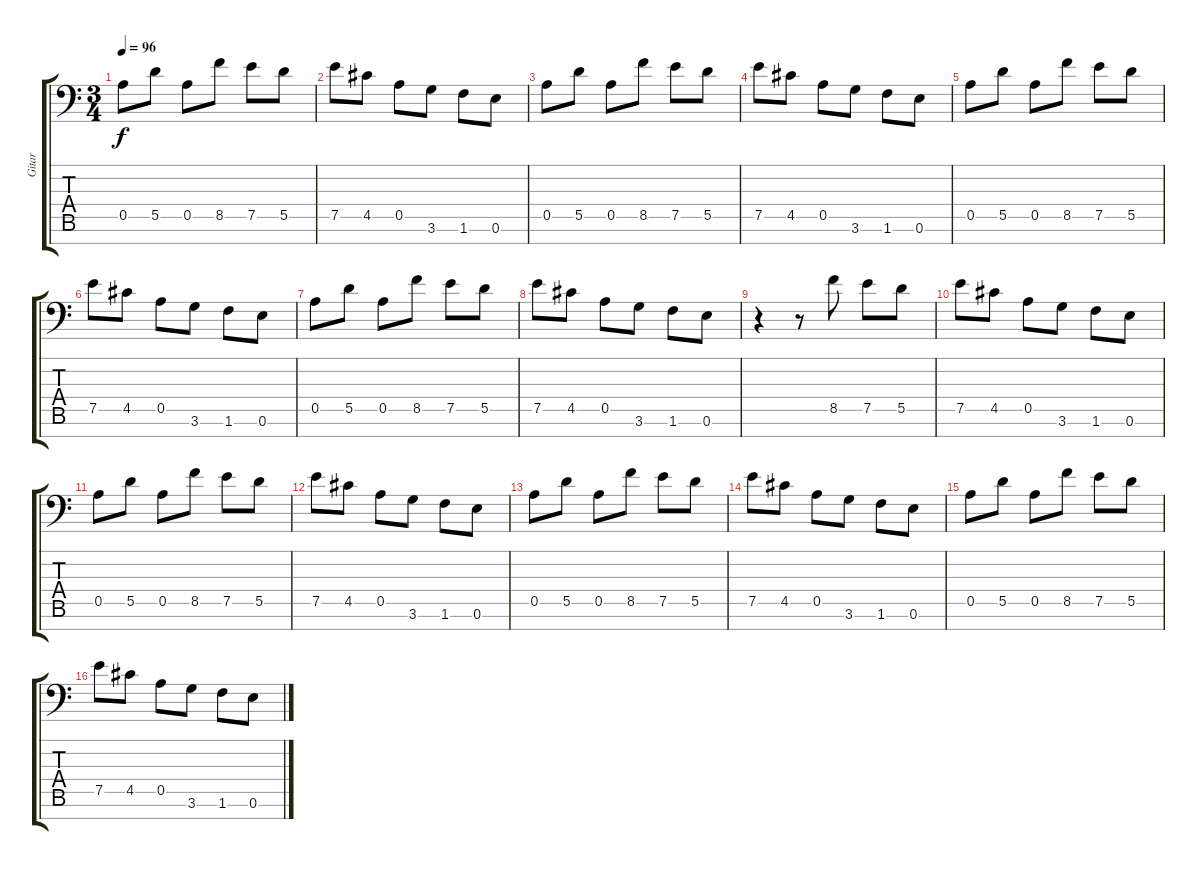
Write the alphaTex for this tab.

\track ("Gitar " "Gitar ") {instrument distortionguitar}
\staff {score tabs}
\tuning (E4 B3 G3 D3 A2 E2 A1) {hide}
\ts (3 4)
\tempo 96
\clef f4
\ks c
0.5.8{dy f} 5.5.8 0.5.8 8.5.8 7.5.8 5.5.8 |
7.5.8 4.5.8 0.5.8 3.6.8 1.6.8 0.6.8 |
0.5.8 5.5.8 0.5.8 8.5.8 7.5.8 5.5.8 |
7.5.8 4.5.8 0.5.8 3.6.8 1.6.8 0.6.8 |
0.5.8 5.5.8 0.5.8 8.5.8 7.5.8 5.5.8 |
7.5.8 4.5.8 0.5.8 3.6.8 1.6.8 0.6.8 |
0.5.8 5.5.8 0.5.8 8.5.8 7.5.8 5.5.8 |
7.5.8 4.5.8 0.5.8 3.6.8 1.6.8 0.6.8 |
r.4 r.8 8.5.8 7.5.8 5.5.8 |
7.5.8 4.5.8 0.5.8 3.6.8 1.6.8 0.6.8 |
0.5.8 5.5.8 0.5.8 8.5.8 7.5.8 5.5.8 |
7.5.8 4.5.8 0.5.8 3.6.8 1.6.8 0.6.8 |
0.5.8 5.5.8 0.5.8 8.5.8 7.5.8 5.5.8 |
7.5.8 4.5.8 0.5.8 3.6.8 1.6.8 0.6.8 |
0.5.8 5.5.8 0.5.8 8.5.8 7.5.8 5.5.8 |
7.5.8 4.5.8 0.5.8 3.6.8 1.6.8 0.6.8
